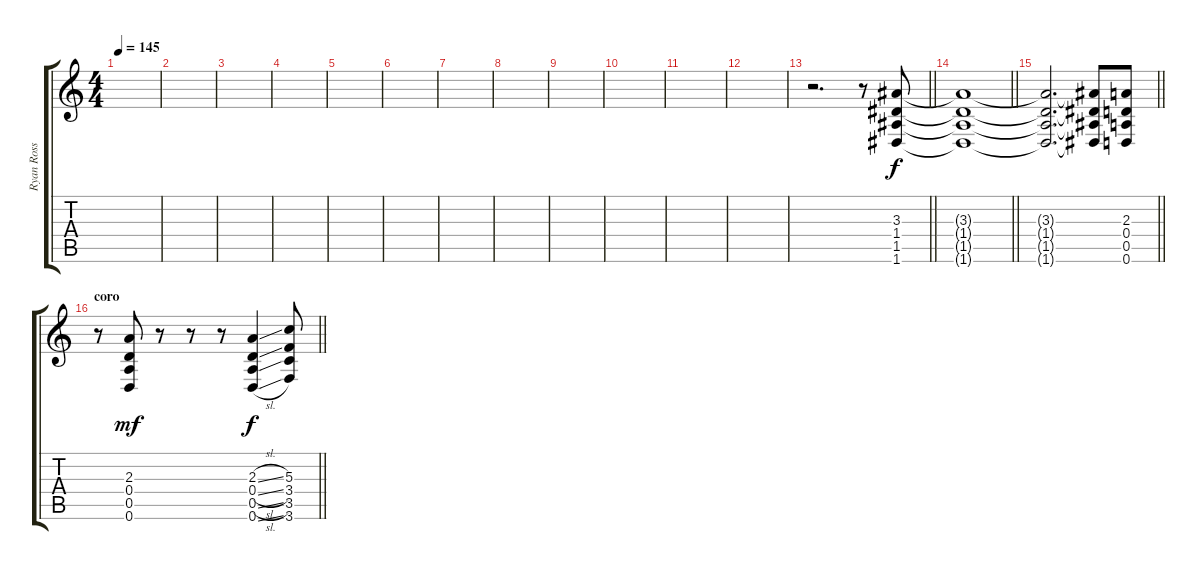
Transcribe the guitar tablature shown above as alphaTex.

\track ("Ryan Ross" "Ryan Ross") {mute instrument distortionguitar}
\staff {score tabs}
\tuning (E4 B3 G3 D3 A2 D2) {hide}
\ts (4 4)
\tempo 145
\clef g2
\ks c
|
|
|
|
|
|
|
|
|
|
|
|
\barLineRight lightlight
r.2{d} r.8 (3.3 1.4 1.5 1.6).8 |
\barLineRight lightlight
(3.3{t} 1.4{t} 1.5{t} 1.6{t}).1 |
\barLineRight lightlight
(3.3{t} 1.4{t} 1.5{t} 1.6{t}).2{d} (3.3{t} 1.4{t} 1.5{t} 1.6{t}).8 (2.3 0.4 0.5 0.6).8 |
\section ("" "coro")
\barLineRight lightlight
r.8 (2.3 0.4 0.5 0.6).8{dy mf} r.8 r.8 r.8 (2.3{sl} 0.4{sl} 0.5{sl} 0.6{sl}).4{dy f} (5.3 3.4 3.5 3.6).8
